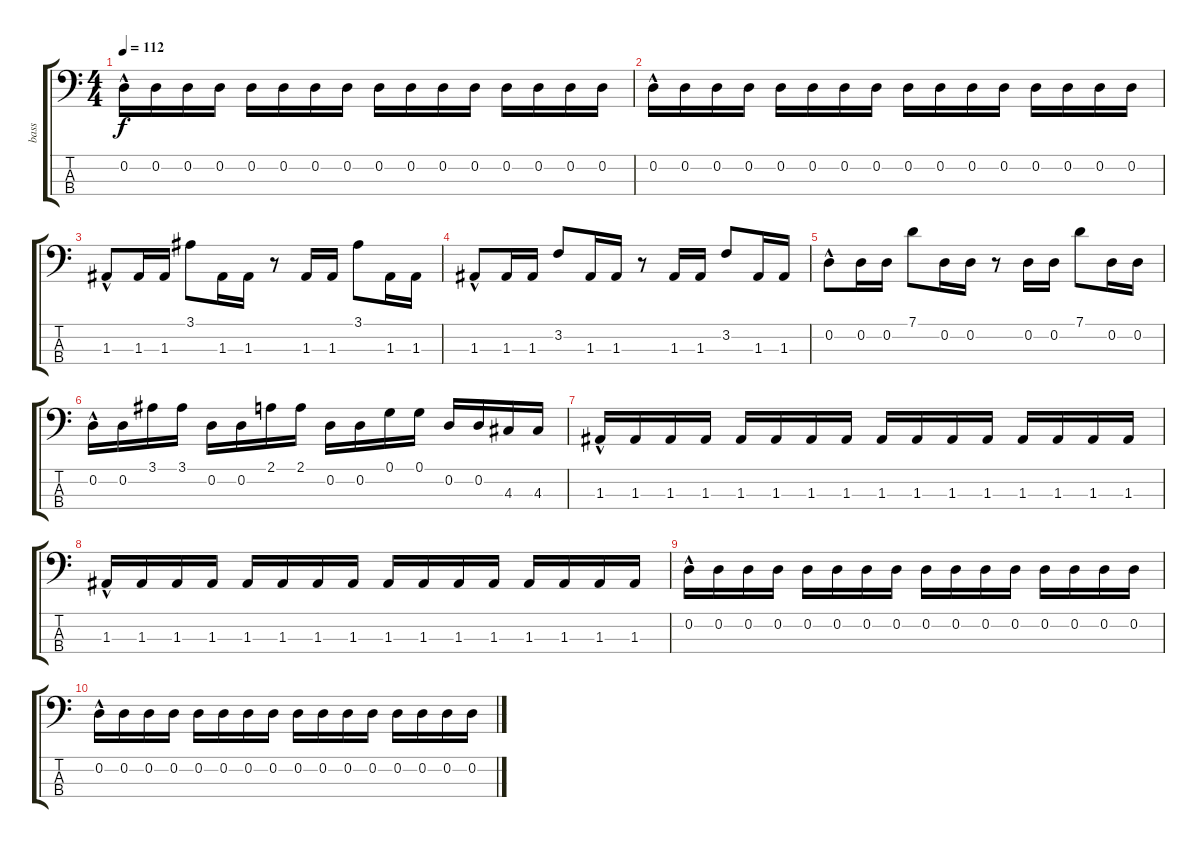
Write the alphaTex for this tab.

\track ("bass" "bass") {instrument electricbassfinger}
\staff {score tabs}
\tuning (G2 D2 A1 E1) {hide}
\ts (4 4)
\tempo 112
\clef f4
\ks c
0.2{hac}.16{dy f} 0.2.16 0.2.16 0.2.16 0.2.16 0.2.16 0.2.16 0.2.16 0.2.16 0.2.16 0.2.16 0.2.16 0.2.16 0.2.16 0.2.16 0.2.16 |
0.2{hac}.16 0.2.16 0.2.16 0.2.16 0.2.16 0.2.16 0.2.16 0.2.16 0.2.16 0.2.16 0.2.16 0.2.16 0.2.16 0.2.16 0.2.16 0.2.16 |
1.3{hac}.8 1.3.16{volume 16} 1.3.16{volume 16} 3.1.8{volume 15} 1.3.16{volume 15} 1.3.16{volume 15} r.8 1.3.16{volume 15} 1.3.16{volume 14} 3.1.8{volume 14} 1.3.16{volume 14} 1.3.16{volume 14} |
1.3{hac}.8 1.3.16{volume 14} 1.3.16 3.2.8{volume 13} 1.3.16{volume 13} 1.3.16 r.8 1.3.16{volume 13} 1.3.16 3.2.8{volume 12} 1.3.16{volume 12} 1.3.16 |
0.2{hac}.8 0.2.16{volume 12} 0.2.16 7.1.8{volume 11} 0.2.16{volume 11} 0.2.16{volume 11} r.8 0.2.16{volume 11} 0.2.16{volume 11} 7.1.8{volume 10} 0.2.16{volume 10} 0.2.16{volume 10} |
0.2{hac}.16 0.2.16{volume 10} 3.1.16{volume 10} 3.1.16{volume 10} 0.2.16{volume 10} 0.2.16{volume 9} 2.1.16{volume 9} 2.1.16{volume 9} 0.2.16{volume 9} 0.2.16{volume 9} 0.1.16{volume 9} 0.1.16{volume 9} 0.2.16{volume 8} 0.2.16{volume 8} 4.3.16{volume 8} 4.3.16{volume 8} |
1.3{hac}.16 1.3.16{volume 8} 1.3.16{volume 8} 1.3.16{volume 8} 1.3.16{volume 8} 1.3.16{volume 7} 1.3.16{volume 7} 1.3.16{volume 7} 1.3.16{volume 7} 1.3.16{volume 7} 1.3.16{volume 7} 1.3.16{volume 7} 1.3.16{volume 6} 1.3.16{volume 6} 1.3.16{volume 6} 1.3.16{volume 6} |
1.3{hac}.16 1.3.16{volume 6} 1.3.16{volume 6} 1.3.16{volume 6} 1.3.16{volume 6} 1.3.16{volume 5} 1.3.16{volume 5} 1.3.16{volume 5} 1.3.16{volume 5} 1.3.16{volume 5} 1.3.16{volume 5} 1.3.16{volume 5} 1.3.16{volume 4} 1.3.16{volume 4} 1.3.16{volume 4} 1.3.16{volume 4} |
0.2{hac}.16 0.2.16{volume 4} 0.2.16{volume 4} 0.2.16{volume 4} 0.2.16{volume 4} 0.2.16{volume 3} 0.2.16{volume 3} 0.2.16{volume 3} 0.2.16{volume 3} 0.2.16{volume 3} 0.2.16{volume 3} 0.2.16{volume 3} 0.2.16{volume 2} 0.2.16{volume 2} 0.2.16{volume 2} 0.2.16 |
0.2{hac}.16 0.2.16 0.2.16{volume 2} 0.2.16 0.2.16{volume 2} 0.2.16 0.2.16{volume 1} 0.2.16 0.2.16{volume 1} 0.2.16 0.2.16{volume 1} 0.2.16 0.2.16{volume 0} 0.2.16 0.2.16{volume 0} 0.2.16
